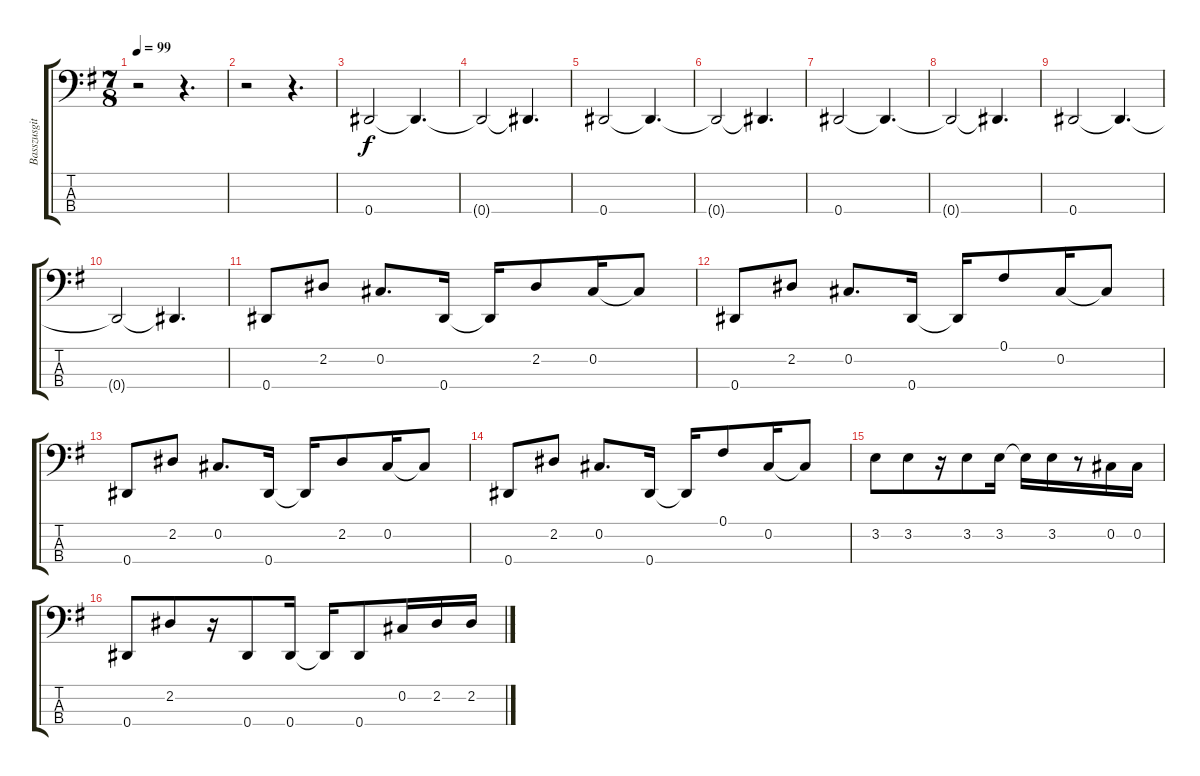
\track ("Basszusgitár (Barry Dunaway)" "Basszusgit") {instrument electricbassfinger}
\staff {score tabs}
\tuning (Gb2 Db2 Ab1 Eb1) {hide}
\ts (7 8)
\tempo 99
\clef f4
\ks g
r.2{dy f instrument electricbassfinger} r.4{d} |
r.2 r.4{d} |
0.4.2 0.4{t}.4{d} |
0.4{t}.2 0.4{t}.4{d} |
0.4.2 0.4{t}.4{d} |
0.4{t}.2 0.4{t}.4{d} |
0.4.2 0.4{t}.4{d} |
0.4{t}.2 0.4{t}.4{d} |
0.4.2 0.4{t}.4{d} |
0.4{t}.2 0.4{t}.4{d} |
0.4.8 2.2.8{beam split} 0.2.8{d beam merge} 0.4.16 0.4{t}.16 2.2.8{beam merge} 0.2.16 0.2{t}.8 |
0.4.8 2.2.8{beam split} 0.2.8{d beam merge} 0.4.16 0.4{t}.16 0.1.8{beam merge} 0.2.16 0.2{t}.8 |
0.4.8 2.2.8{beam split} 0.2.8{d beam merge} 0.4.16 0.4{t}.16 2.2.8{beam merge} 0.2.16 0.2{t}.8 |
0.4.8 2.2.8{beam split} 0.2.8{d beam merge} 0.4.16 0.4{t}.16 0.1.8{beam merge} 0.2.16 0.2{t}.8 |
3.2.8{beam merge} 3.2.8 r.16 3.2.8{beam merge} 3.2.16 3.2{t}.16 3.2.16 r.8 0.2.16 0.2.16 |
0.4.8{beam merge} 2.2.8 r.16 0.4.8{beam merge} 0.4.16 0.4{t}.16 0.4.8{beam merge} 0.2.16 2.2.16 2.2.16
